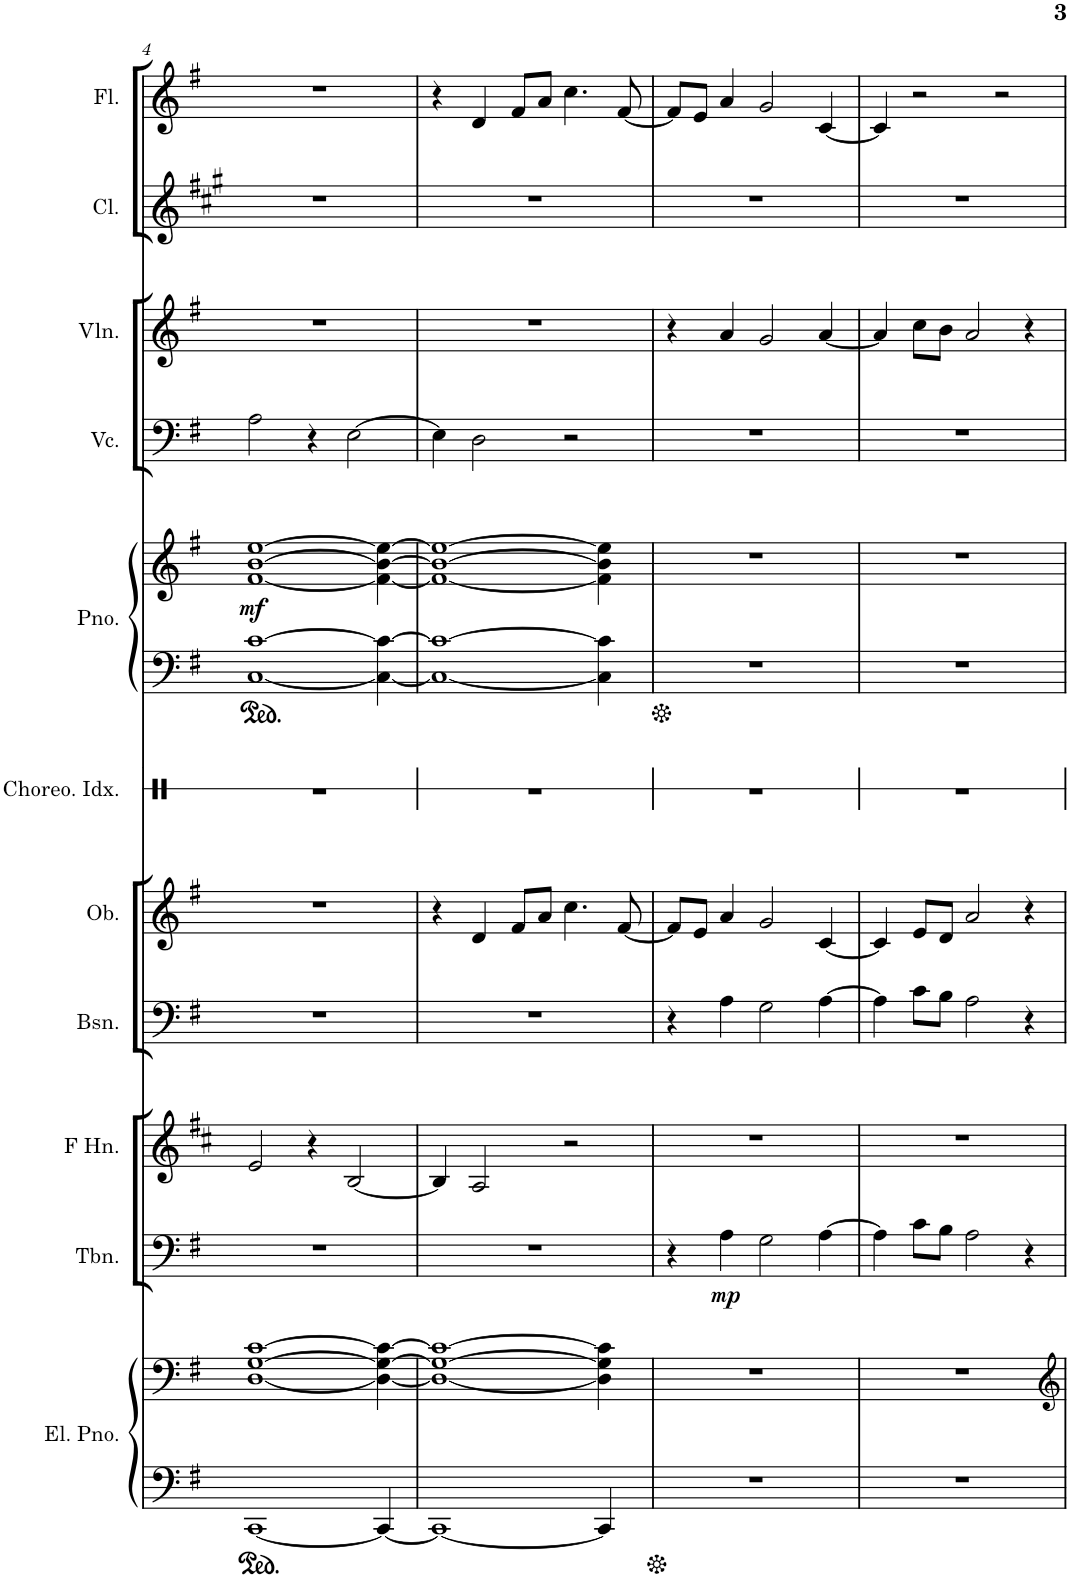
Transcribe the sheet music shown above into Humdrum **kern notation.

**kern	**kern	**kern	**dynam	**kern	**kern	**kern	**kern	**kern	**kern	**dynam	**kern	**kern	**kern	**kern
*part11	*part11	*part10	*part10	*part9	*part8	*part7	*part6	*part5	*part5	*part5	*part4	*part3	*part2	*part1
*staff13	*staff12	*staff11	*staff11	*staff10	*staff9	*staff8	*staff7	*staff6	*staff5	*staff5/6	*staff4	*staff3	*staff2	*staff1
*I"Electric Piano	*	*I"Trombone	*	*I"Horn in F	*I"Bassoon	*I"Oboe	*I"Choreographic Index	*I"Piano	*	*	*I"Violoncello	*I"Violin	*I"Clarinet	*I"Flute
*I'El. Pno.	*	*I'Tbn.	*	*	*I'Bsn.	*I'Ob.	*I'Choreo. Idx.	*I'Pno.	*	*	*I'Vc.	*I'Vln.	*I'Cl.	*I'Fl.
!!LO:PB:g=z
*clefF4	*clefF4	*clefF4	*	*clefG2	*clefF4	*clefG2	*clefX	*clefF4	*clefG2	*	*clefF4	*clefG2	*clefG2	*clefG2
*	*	*	*	*Trd4c7	*	*	*	*	*	*	*	*	*Trd1c2	*
*k[f#]	*k[f#]	*k[f#]	*	*k[f#c#]	*k[f#]	*k[f#]	*k[b-]	*k[f#]	*k[f#]	*	*k[f#]	*k[f#]	*k[f#c#g#]	*k[f#]
*M5/4	*M5/4	*M5/4	*	*M5/4	*M5/4	*M5/4	*M5/4	*M5/4	*M5/4	*	*M5/4	*M5/4	*M5/4	*M5/4
=4	=4	=4	=4	=4	=4	=4	=4	=4	=4	=4	=4	=4	=4	=4
!	!	!	!	!	!	!	!	!	!	!LO:DY:b	!	!	!	!
[1CC	[1D [1G [1c	4%5r	.	2e/	4%5r	4%5r	4%5r	[1C [1c	[1f# [1b [1ee	mf	2A\	4%5r	4%5r	4%5r
.	.	.	.	4r	.	.	.	.	.	.	4r	.	.	.
.	.	.	.	[2B/	.	.	.	.	.	.	[2E\	.	.	.
4CC/_	4D\_ 4G\_ 4c\_	.	.	.	.	.	.	4C\_ 4c\_	4f#\_ 4b\_ 4ee\_	.	.	.	.	.
=5	=5	=5	=5	=5	=5	=5	=5	=5	=5	=5	=5	=5	=5	=5
1CC_	1D_ 1G_ 1c_	4%5r	.	4B/]	4%5r	4r	4%5r	1C_ 1c_	1f#_ 1b_ 1ee_	.	4E\]	4%5r	4%5r	4r
.	.	.	.	2A/	.	4d/	.	.	.	.	2D\	.	.	4d/
.	.	.	.	.	.	8f#/L	.	.	.	.	.	.	.	8f#/L
.	.	.	.	.	.	8a/J	.	.	.	.	.	.	.	8a/J
.	.	.	.	2r	.	4.cc\	.	.	.	.	2r	.	.	4.cc\
4CC/]	4D\] 4G\] 4c\]	.	.	.	.	.	.	4C\] 4c\]	4f#\] 4b\] 4ee\]	.	.	.	.	.
.	.	.	.	.	.	[8f#/	.	.	.	.	.	.	.	[8f#/
=6	=6	=6	=6	=6	=6	=6	=6	=6	=6	=6	=6	=6	=6	=6
4%5r	4%5r	4r	.	4%5r	4r	8f#/L]	4%5r	4%5r	4%5r	.	4%5r	4r	4%5r	8f#/L]
.	.	.	.	.	.	8e/J	.	.	.	.	.	.	.	8e/J
!	!	!	!LO:DY:b	!	!	!	!	!	!	!	!	!	!	!
.	.	4A\	mp	.	4A\	4a/	.	.	.	.	.	4a/	.	4a/
.	.	2G\	.	.	2G\	2g/	.	.	.	.	.	2g/	.	2g/
.	.	[4A\	.	.	[4A\	[4c/	.	.	.	.	.	[4a/	.	[4c/
=7	=7	=7	=7	=7	=7	=7	=7	=7	=7	=7	=7	=7	=7	=7
4%5r	4%5r	4A\]	.	4%5r	4A\]	4c/]	4%5r	4%5r	4%5r	.	4%5r	4a/]	4%5r	4c/]
.	.	8c\L	.	.	8c\L	8e/L	.	.	.	.	.	8cc\L	.	2r
.	.	8B\J	.	.	8B\J	8d/J	.	.	.	.	.	8b\J	.	.
.	.	2A\	.	.	2A\	2a/	.	.	.	.	.	2a/	.	.
.	.	.	.	.	.	.	.	.	.	.	.	.	.	2r
.	.	4r	.	.	4r	4r	.	.	.	.	.	4r	.	.
=	=	=	=	=	=	=	=	=	=	=	=	=	=	=
*-	*-	*-	*-	*-	*-	*-	*-	*-	*-	*-	*-	*-	*-	*-
